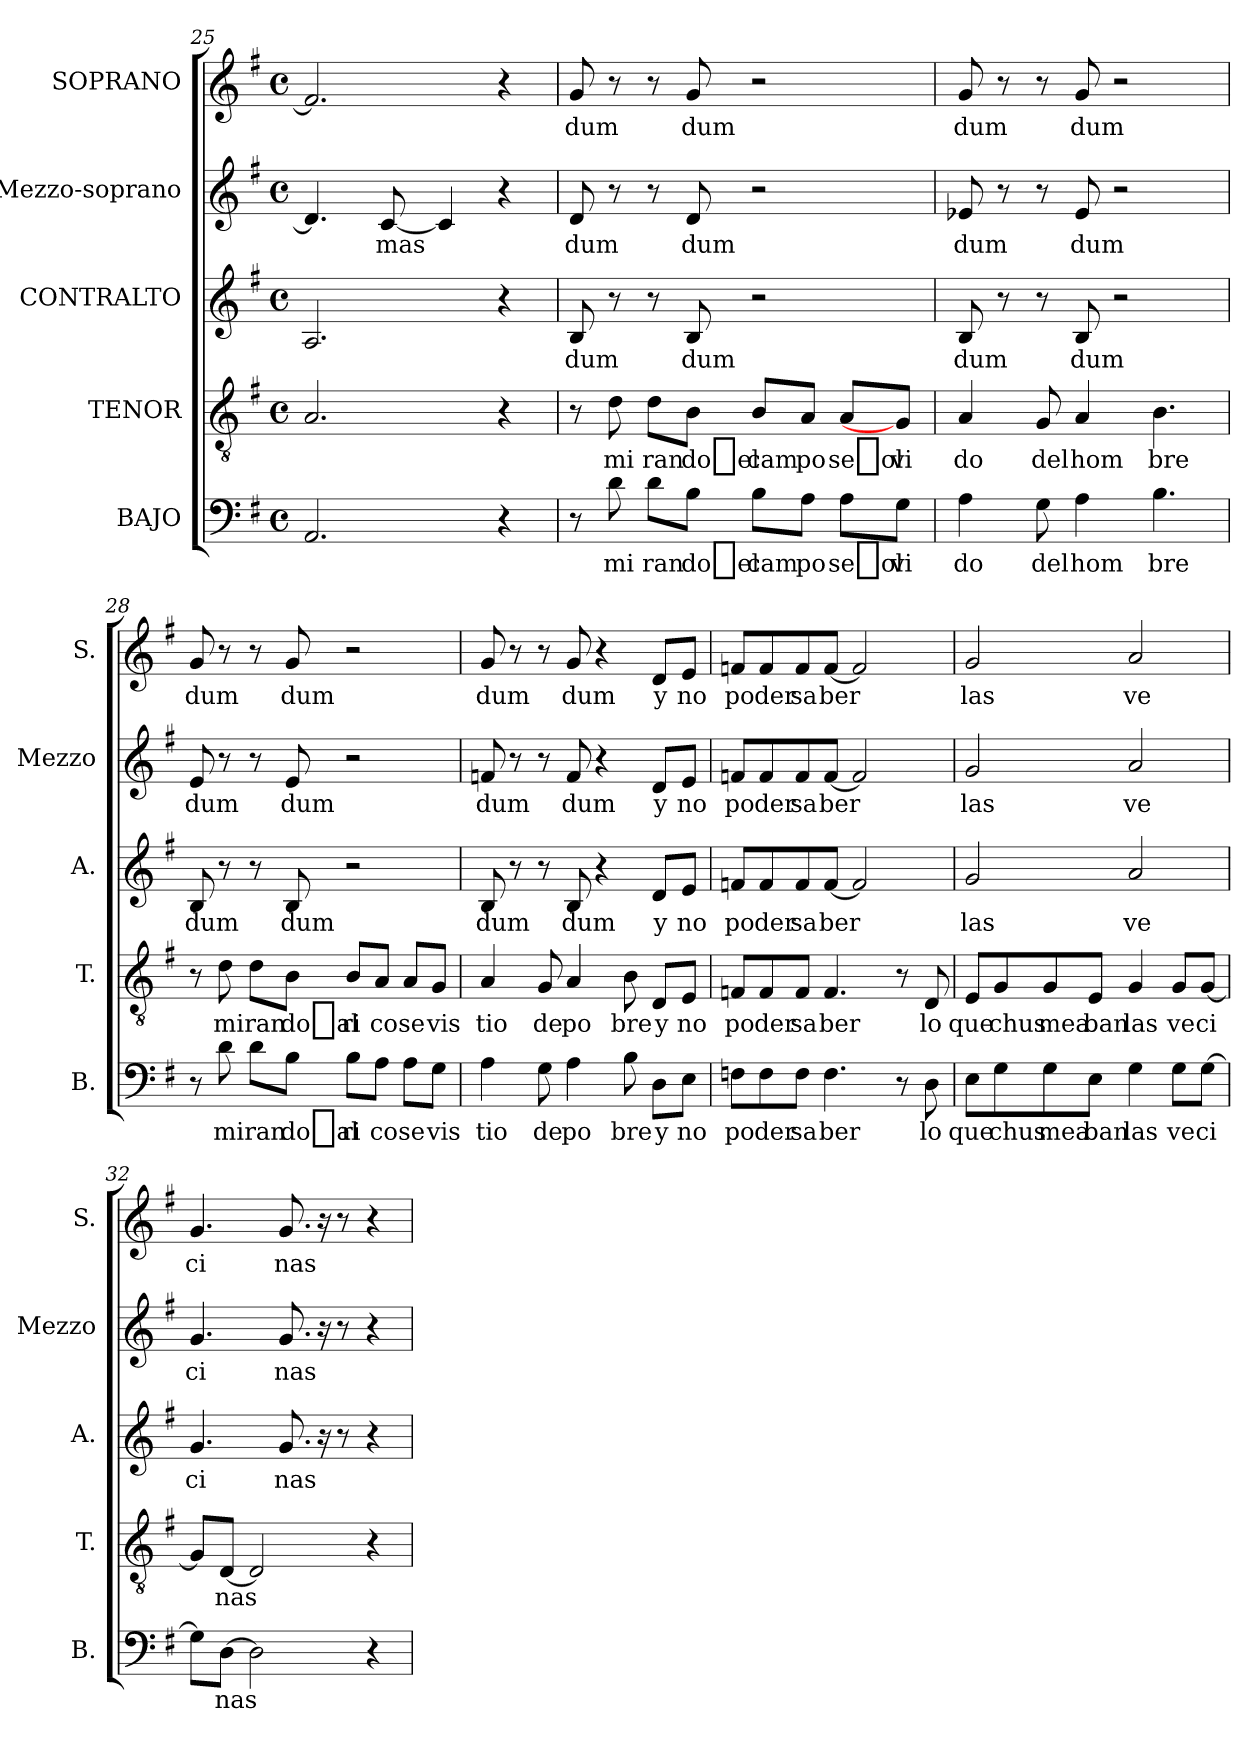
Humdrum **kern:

**kern	**text	**kern	**text	**kern	**text	**kern	**text	**kern	**text
*part5	*part5	*part4	*part4	*part3	*part3	*part2	*part2	*part1	*part1
*staff5	*staff5	*staff4	*staff4	*staff3	*staff3	*staff2	*staff2	*staff1	*staff1
*I"BAJO	*	*I"TENOR	*	*I"CONTRALTO	*	*I"Mezzo-soprano	*	*I"SOPRANO	*
*I'B.	*	*I'T.	*	*I'A.	*	*I'Mezzo	*	*I'S.	*
!!LO:PB:g=z
*clefF4	*	*clefGv2	*	*clefG2	*	*clefG2	*	*clefG2	*
*k[f#]	*	*k[f#]	*	*k[f#]	*	*k[f#]	*	*k[f#]	*
*G:	*	*G:	*	*G:	*	*G:	*	*G:	*
*M4/4	*	*M4/4	*	*M4/4	*	*M4/4	*	*M4/4	*
*met(c)	*	*met(c)	*	*met(c)	*	*met(c)	*	*met(c)	*
=25	=25	=25	=25	=25	=25	=25	=25	=25	=25
2.AA/	.	2.A/	.	2.A/	.	4.d/]	.	2.f#/]	.
.	.	.	.	.	.	[8c/	mas	.	.
.	.	.	.	.	.	4c/]	.	.	.
4r	.	4r	.	4r	.	4r	.	4r	.
=26	=26	=26	=26	=26	=26	=26	=26	=26	=26
8r	.	8r	.	8B/	dum	8d/	dum	8g/	dum
8d\	mi	8d\	mi	8r	.	8r	.	8r	.
8d\L	ran	8d\L	ran	8r	.	8r	.	8r	.
8B\J	do_el	8B\J	do_el	8B/	dum	8d/	dum	8g/	dum
8B\L	cam	8B/L	cam	2r	.	2r	.	2r	.
8A\J	po	8A/J	po	.	.	.	.	.	.
8A\L	se_ol	8A/L	se_ol	.	.	.	.	.	.
8G\J	vi	8G/J]	vi	.	.	.	.	.	.
!!LO:PB:g=z
=27	=27	=27	=27	=27	=27	=27	=27	=27	=27
4A\	do	4A/	do	8B/	dum	8e-X/	dum	8g/	dum
.	.	.	.	8r	.	8r	.	8r	.
8G\	del	8G/	del	8r	.	8r	.	8r	.
4A\	hom	4A/	hom	8B/	dum	8e-/	dum	8g/	dum
.	.	.	.	2r	.	2r	.	2r	.
4.B\	bre	4.B\	bre	.	.	.	.	.	.
=28	=28	=28	=28	=28	=28	=28	=28	=28	=28
8r	.	8r	.	8B/	dum	8e/	dum	8g/	dum
8d\	mi	8d\	mi	8r	.	8r	.	8r	.
8d\L	ran	8d\L	ran	8r	.	8r	.	8r	.
8B\J	do_al	8B\J	do_al	8B/	dum	8e/	dum	8g/	dum
8B\L	ri	8B/L	ri	2r	.	2r	.	2r	.
8A\J	co	8A/J	co	.	.	.	.	.	.
8A\L	se	8A/L	se	.	.	.	.	.	.
8G\J	vis	8G/J	vis	.	.	.	.	.	.
!!LO:PB:g=z
=29	=29	=29	=29	=29	=29	=29	=29	=29	=29
4A\	tio	4A/	tio	8B/	dum	8fn/	dum	8g/	dum
.	.	.	.	8r	.	8r	.	8r	.
8G\	de	8G/	de	8r	.	8r	.	8r	.
4A\	po	4A/	po	8B/	dum	8f/	dum	8g/	dum
.	.	.	.	4r	.	4r	.	4r	.
8B\	bre	8B\	bre	.	.	.	.	.	.
8D\L	y	8D/L	y	8d/L	y	8d/L	y	8d/L	y
8E\J	no	8E/J	no	8e/J	no	8e/J	no	8e/J	no
=30	=30	=30	=30	=30	=30	=30	=30	=30	=30
8Fn\L	po	8Fn/L	po	8fn/L	po	8fn/L	po	8fn/L	po
8F\	der	8F/	der	8f/	der	8f/	der	8f/	der
8F\J	sa	8F/J	sa	8f/	sa	8f/	sa	8f/	sa
4.F\	ber	4.F/	ber	[8f/J	ber	[8f/J	ber	[8f/J	ber
.	.	.	.	2f/]	.	2f/]	.	2f/]	.
8r	.	8r	.	.	.	.	.	.	.
8D\	lo	8D/	lo	.	.	.	.	.	.
!!LO:PB:g=z
=31	=31	=31	=31	=31	=31	=31	=31	=31	=31
8E\L	que	8E/L	que	2g/	las	2g/	las	2g/	las
8G\	chus	8G/	chus	.	.	.	.	.	.
8G\	mea	8G/	mea	.	.	.	.	.	.
8E\J	ban	8E/J	ban	.	.	.	.	.	.
4G\	las	4G/	las	2a/	ve	2a/	ve	2a/	ve
8G\L	ve	8G/L	ve	.	.	.	.	.	.
[8G\J	ci	[8G/J	ci	.	.	.	.	.	.
=32	=32	=32	=32	=32	=32	=32	=32	=32	=32
8G\L]	.	8G/L]	.	4.g/	ci	4.g/	ci	4.g/	ci
[8D\J	nas	[8D/J	nas	.	.	.	.	.	.
2D\]	.	2D/]	.	.	.	.	.	.	.
.	.	.	.	8.g/	nas	8.g/	nas	8.g/	nas
.	.	.	.	16r	.	16r	.	16r	.
.	.	.	.	8r	.	8r	.	8r	.
4r	.	4r	.	4r	.	4r	.	4r	.
=	=	=	=	=	=	=	=	=	=
*-	*-	*-	*-	*-	*-	*-	*-	*-	*-
